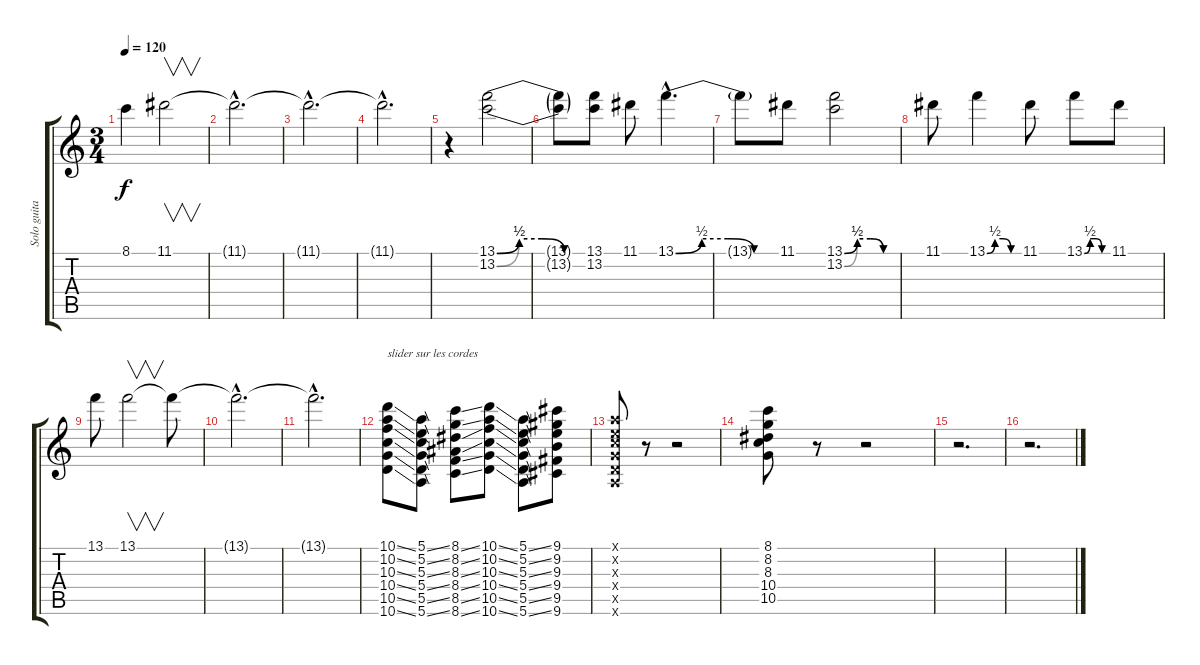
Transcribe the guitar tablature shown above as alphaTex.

\track ("Solo guitare" "Solo guita") {instrument distortionguitar}
\staff {score tabs}
\tuning (E4 B3 G3 D3 A2 E2) {hide}
\ts (3 4)
\tempo 120
\clef g2
\ks c
8.1{t}.4{dy f} 11.1.2{v} |
11.1{hac t}.2{d} |
11.1{hac t}.2{d} |
11.1{hac t}.2{d} |
r.4 (13.1{be (custom 0 0 15 2 30 2 45 0 60 0)} 13.2{be (custom 0 0 15 2 30 2 45 0 60 0)}).2 |
(13.1{t} 13.2{t}).8 (13.1 13.2).8 11.1.8 13.1{be (custom 0 0 15 2 30 2 45 0 60 0) hac}.4{d} |
13.1{t}.8 11.1.8 (13.1{be (custom 0 0 15 2 30 2 45 0 60 0)} 13.2{be (custom 0 0 15 2 30 2 45 0 60 0)}).2 |
11.1.8 13.1{be (custom 0 0 15 2 30 2 45 0 60 0)}.4 11.1.8 13.1{be (custom 0 0 15 2 30 2 45 0 60 0)}.8 11.1.8 |
13.1.8 13.1.2{v} 13.1{t}.8 |
13.1{hac t}.2{d} |
13.1{hac t}.2{d} |
(10.1{ss} 10.2{ss} 10.3{ss} 10.4{ss} 10.5{ss} 10.6{ss}).8{txt "slider sur les cordes" instrument guitarharmonics} (5.1{ss} 5.2{ss} 5.3{ss} 5.4{ss} 5.5{ss} 5.6{ss}).8 (8.1{ss} 8.2{ss} 8.3{ss} 8.4{ss} 8.5{ss} 8.6{ss}).8 (10.1{ss} 10.2{ss} 10.3{ss} 10.4{ss} 10.5{ss} 10.6{ss}).8 (5.1{ss} 5.2{ss} 5.3{ss} 5.4{ss} 5.5{ss} 5.6{ss}).8 (9.1 9.2 9.3 9.4 9.5 9.6).8 |
(5.1{x} 5.2{x} 5.3{x} 5.4{x} 5.5{x} 5.6{x}).8{instrument distortionguitar} r.8 r.2 |
(8.1 8.2 8.3 10.4 10.5).8{instrument acousticguitarnylon} r.8 r.2 |
r.2{d} |
r.2{d}
